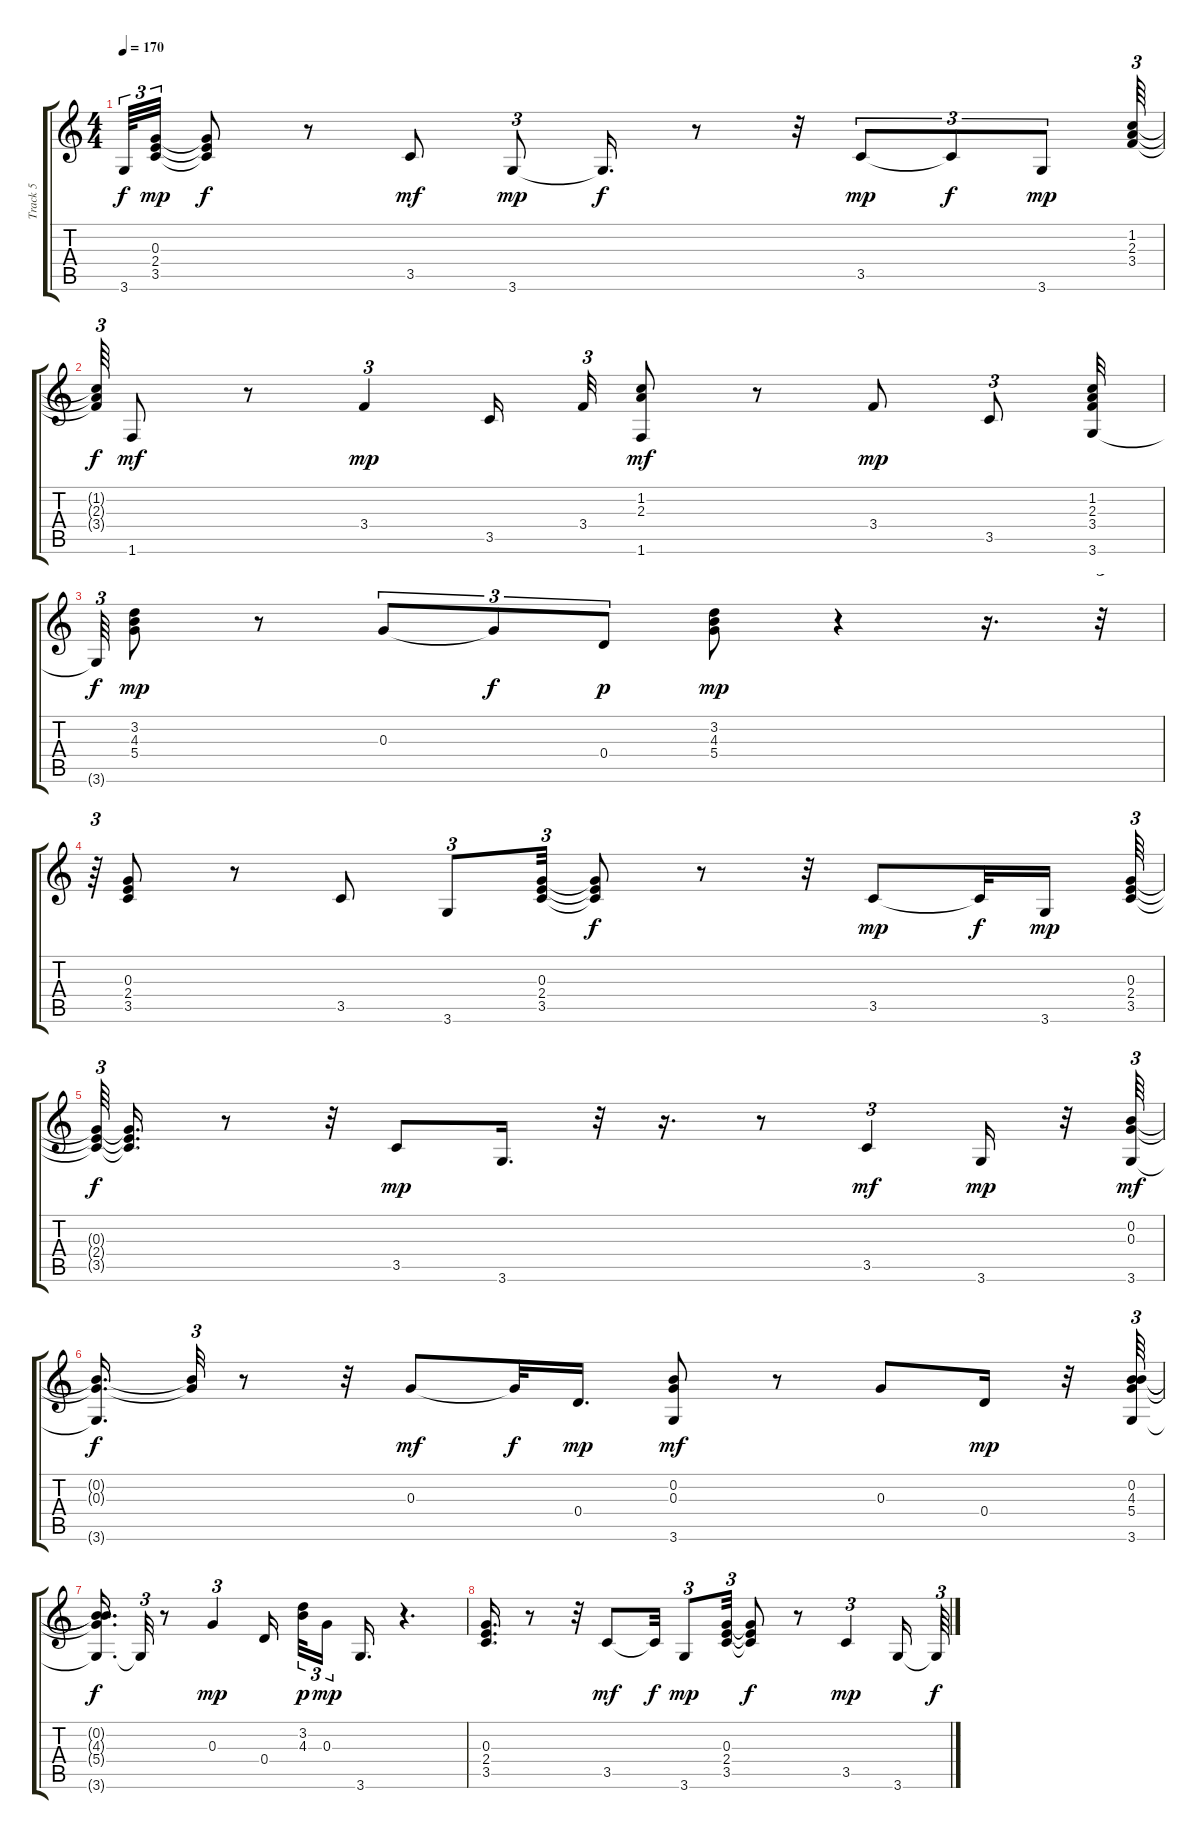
\track ("Track 5" "Track 5") {instrument acousticguitarnylon}
\staff {score tabs}
\tuning (E4 B3 G3 D3 A2 E2) {hide}
\ts (4 4)
\tempo 170
\clef g2
\ks c
3.6{t}.64{tu (3 2) dy f} (0.3 2.4 3.5).32{tu (3 2) dy mp} (0.3{t} 2.4{t} 3.5{t}).8{dy f} r.8 3.5.8{dy mf} 3.6.8{tu (3 2) dy mp} 3.6{t}.16{d dy f} r.8 r.32 3.5.8{tu (3 2) dy mp} 3.5{t}.8{tu (3 2) dy f} 3.6.8{tu (3 2) dy mp} (1.2 2.3 3.4).64{tu (3 2)} |
(1.2{t} 2.3{t} 3.4{t}).64{tu (3 2) dy f} 1.6.8{dy mf} r.8 3.4.4{tu (3 2) dy mp} 3.5.16 3.4.32{tu (3 2)} (1.2 2.3 1.6).8{dy mf} r.8 3.4.8{dy mp} 3.5.8{tu (3 2)} (1.2 2.3 3.4 3.6).32 |
3.6{t}.64{tu (3 2) dy f} (3.2 4.3 5.4).8{dy mp} r.8 0.3.8{tu (3 2)} 0.3{t}.8{tu (3 2) dy f} 0.4.8{tu (3 2) dy p} (3.2 4.3 5.4).8{dy mp} r.4 r.16{d} r.32{tu (3 2)} |
r.64{tu (3 2)} (0.3 2.4 3.5).8 r.8 3.5.8 3.6.8{tu (3 2)} (0.3 2.4 3.5).32{tu (3 2)} (0.3{t} 2.4{t} 3.5{t}).8{dy f} r.8 r.32 3.5.8{dy mp} 3.5{t}.32{dy f} 3.6.16{dy mp} (0.3 2.4 3.5).64{tu (3 2)} |
(0.3{t} 2.4{t} 3.5{t}).64{tu (3 2) dy f} (0.3{t} 2.4{t} 3.5{t}).16{d} r.8 r.32 3.5.8{dy mp} 3.6.16{d} r.32 r.16{d} r.8 3.5.4{tu (3 2) dy mf} 3.6.16{dy mp} r.32 (0.2 0.3 3.6).64{tu (3 2) dy mf} |
(0.2{t} 0.3{t} 3.6{t}).16{d dy f} (0.2{t} 0.3{t}).32{tu (3 2)} r.8 r.32 0.3.8{dy mf} 0.3{t}.32{dy f} 0.4.16{d dy mp} (0.2 0.3 3.6).8{dy mf} r.8 0.3.8 0.4.16{dy mp} r.32 (0.2 4.3 5.4 3.6).64{tu (3 2)} |
(0.2{t} 4.3{t} 5.4{t} 3.6{t}).16{d dy f} 3.6{t}.32{tu (3 2)} r.8 0.3.4{tu (3 2) dy mp} 0.4.16 (3.2 4.3).32{tu (3 2) dy p} 0.3.16{tu (3 2) dy mp} 3.6.16{d} r.4{d} |
(0.3 2.4 3.5).16{d} r.8 r.32 3.5.8{dy mf} 3.5{t}.32{dy f} 3.6.8{tu (3 2) dy mp} (0.3 2.4 3.5).32{tu (3 2)} (0.3{t} 2.4{t} 3.5{t}).8{dy f} r.8 3.5.4{tu (3 2) dy mp} 3.6.16 3.6{t}.64{tu (3 2) dy f}
